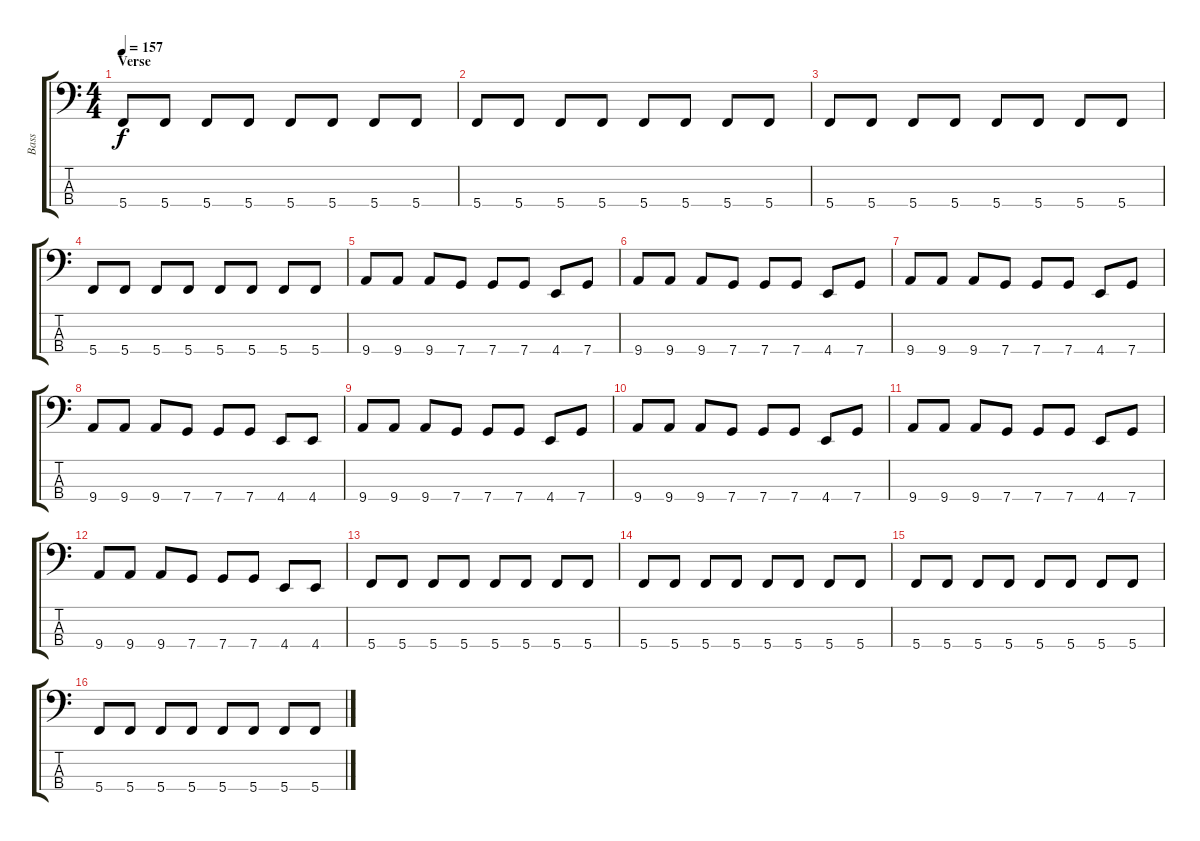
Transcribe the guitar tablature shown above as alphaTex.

\track ("Bass" "Bass") {instrument electricbassfinger}
\staff {score tabs}
\tuning (G2 C2 G1 C1) {hide}
\ts (4 4)
\section ("" "Verse")
\tempo 157
\clef f4
\ks c
5.4.8{dy f} 5.4.8 5.4.8 5.4.8 5.4.8 5.4.8 5.4.8 5.4.8 |
5.4.8 5.4.8 5.4.8 5.4.8 5.4.8 5.4.8 5.4.8 5.4.8 |
5.4.8 5.4.8 5.4.8 5.4.8 5.4.8 5.4.8 5.4.8 5.4.8 |
5.4.8 5.4.8 5.4.8 5.4.8 5.4.8 5.4.8 5.4.8 5.4.8 |
9.4.8 9.4.8 9.4.8 7.4.8 7.4.8 7.4.8 4.4.8 7.4.8 |
9.4.8 9.4.8 9.4.8 7.4.8 7.4.8 7.4.8 4.4.8 7.4.8 |
9.4.8 9.4.8 9.4.8 7.4.8 7.4.8 7.4.8 4.4.8 7.4.8 |
9.4.8 9.4.8 9.4.8 7.4.8 7.4.8 7.4.8 4.4.8 4.4.8 |
9.4.8 9.4.8 9.4.8 7.4.8 7.4.8 7.4.8 4.4.8 7.4.8 |
9.4.8 9.4.8 9.4.8 7.4.8 7.4.8 7.4.8 4.4.8 7.4.8 |
9.4.8 9.4.8 9.4.8 7.4.8 7.4.8 7.4.8 4.4.8 7.4.8 |
9.4.8 9.4.8 9.4.8 7.4.8 7.4.8 7.4.8 4.4.8 4.4.8 |
5.4.8 5.4.8 5.4.8 5.4.8 5.4.8 5.4.8 5.4.8 5.4.8 |
5.4.8 5.4.8 5.4.8 5.4.8 5.4.8 5.4.8 5.4.8 5.4.8 |
5.4.8 5.4.8 5.4.8 5.4.8 5.4.8 5.4.8 5.4.8 5.4.8 |
5.4.8 5.4.8 5.4.8 5.4.8 5.4.8 5.4.8 5.4.8 5.4.8
